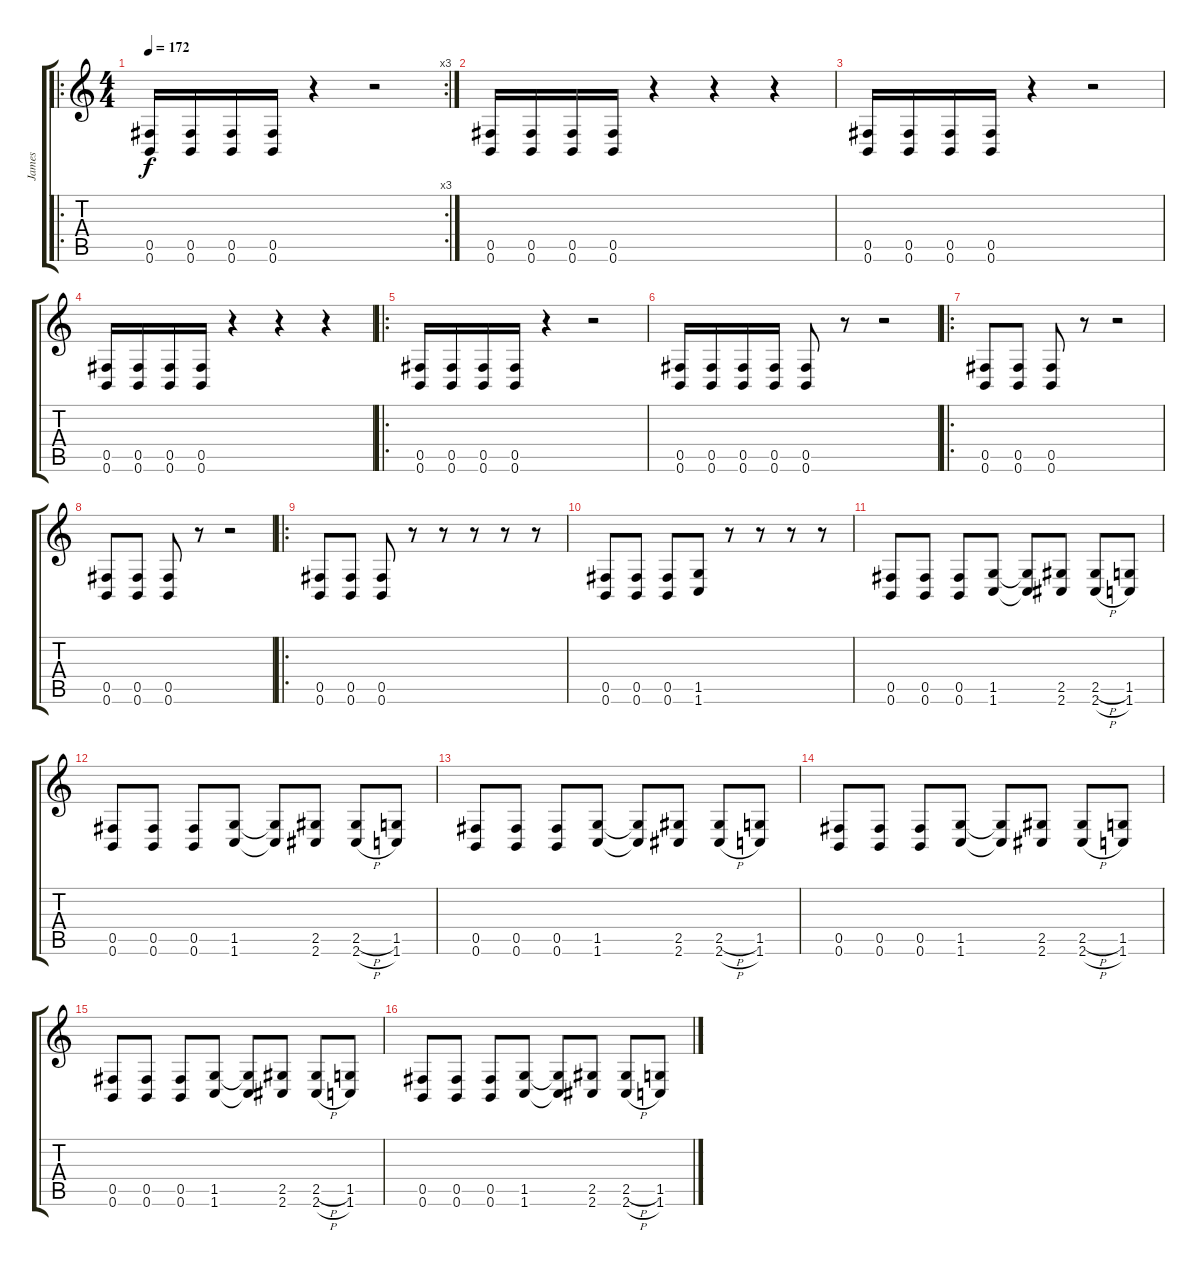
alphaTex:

\track ("James" "James") {instrument distortionguitar}
\staff {score tabs}
\tuning (Db4 Ab3 E3 B2 Gb2 B1) {hide}
\ro
\rc 3
\ts (4 4)
\tempo 172
\clef g2
\ks c
(0.5 0.6).16{dy f instrument distortionguitar} (0.5 0.6).16 (0.5 0.6).16 (0.5 0.6).16 r.4 r.2 |
(0.5 0.6).16 (0.5 0.6).16 (0.5 0.6).16 (0.5 0.6).16 r.4 r.4 r.4 |
(0.5 0.6).16 (0.5 0.6).16 (0.5 0.6).16 (0.5 0.6).16 r.4 r.2 |
(0.5 0.6).16 (0.5 0.6).16 (0.5 0.6).16 (0.5 0.6).16 r.4 r.4 r.4 |
\ro
(0.5 0.6).16 (0.5 0.6).16 (0.5 0.6).16 (0.5 0.6).16 r.4 r.2 |
(0.5 0.6).16 (0.5 0.6).16 (0.5 0.6).16 (0.5 0.6).16 (0.5 0.6).8 r.8 r.2 |
\ro
(0.5 0.6).8 (0.5 0.6).8 (0.5 0.6).8 r.8 r.2 |
(0.5 0.6).8 (0.5 0.6).8 (0.5 0.6).8 r.8 r.2 |
\ro
(0.5 0.6).8 (0.5 0.6).8 (0.5 0.6).8 r.8 r.8 r.8 r.8 r.8 |
(0.5 0.6).8 (0.5 0.6).8 (0.5 0.6).8 (1.5 1.6).8 r.8 r.8 r.8 r.8 |
(0.5 0.6).8 (0.5 0.6).8 (0.5 0.6).8 (1.5 1.6).8 (1.5{t} 1.6{t}).8 (2.5 2.6).8 (2.5{h} 2.6{h}).8 (1.5 1.6).8 |
(0.5 0.6).8 (0.5 0.6).8 (0.5 0.6).8 (1.5 1.6).8 (1.5{t} 1.6{t}).8 (2.5 2.6).8 (2.5{h} 2.6{h}).8 (1.5 1.6).8 |
(0.5 0.6).8 (0.5 0.6).8 (0.5 0.6).8 (1.5 1.6).8 (1.5{t} 1.6{t}).8 (2.5 2.6).8 (2.5{h} 2.6{h}).8 (1.5 1.6).8 |
(0.5 0.6).8 (0.5 0.6).8 (0.5 0.6).8 (1.5 1.6).8 (1.5{t} 1.6{t}).8 (2.5 2.6).8 (2.5{h} 2.6{h}).8 (1.5 1.6).8 |
(0.5 0.6).8 (0.5 0.6).8 (0.5 0.6).8 (1.5 1.6).8 (1.5{t} 1.6{t}).8 (2.5 2.6).8 (2.5{h} 2.6{h}).8 (1.5 1.6).8 |
(0.5 0.6).8 (0.5 0.6).8 (0.5 0.6).8 (1.5 1.6).8 (1.5{t} 1.6{t}).8 (2.5 2.6).8 (2.5{h} 2.6{h}).8 (1.5 1.6).8
